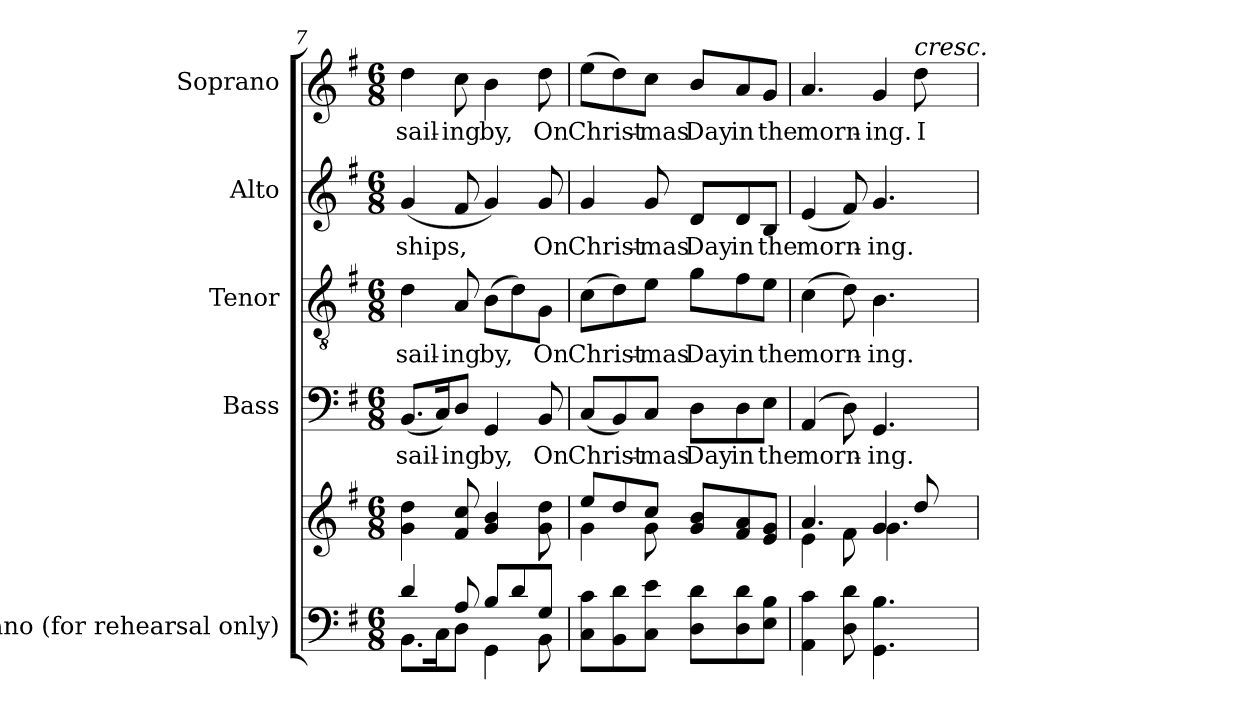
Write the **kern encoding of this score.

**kern	**kern	**kern	**text	**kern	**text	**kern	**text	**kern	**text
*part5	*part5	*part4	*part4	*part3	*part3	*part2	*part2	*part1	*part1
*staff6	*staff5	*staff4	*staff4	*staff3	*staff3	*staff2	*staff2	*staff1	*staff1
*I"Piano (for rehearsal only)	*	*I"Bass	*	*I"Tenor	*	*I"Alto	*	*I"Soprano	*
*I'Pno.	*	*I'B.	*	*I'T.	*	*I'A.	*	*I'S.	*
*clefF4	*clefG2	*clefF4	*	*clefGv2	*	*clefG2	*	*clefG2	*
*	*	*	*	*ITrd7c12	*	*	*	*	*
*k[f#]	*k[f#]	*k[f#]	*	*k[f#]	*	*k[f#]	*	*k[f#]	*
*G:	*G:	*G:	*	*G:	*	*G:	*	*G:	*
*M6/8	*M6/8	*M6/8	*	*M6/8	*	*M6/8	*	*M6/8	*
=7	=7	=7	=7	=7	=7	=7	=7	=7	=7
*^	*	*	*	*	*	*	*	*	*
!	!	!	!	!LO:LY:b:color=#000000	!	!	!	!	!	!
!	!	!	!	!	!	!LO:LY:b:color=#000000	!	!	!	!
!	!	!	!	!	!	!	!	!LO:LY:b:color=#000000	!	!
!	!	!	!	!	!	!	!	!	!	!LO:LY:b:color=#000000
4di/	8.BBi\L	4gi\ 4ddi	(8.BBi/L	sail-	4Di\	sail-	(4gi/	ships,	4ddi\	sail-
.	16Ci\K	.	16Ci/K)	.	.	.	.	.	.	.
!	!	!	!	!LO:LY:b:color=#000000	!	!	!	!	!	!
!	!	!	!	!	!	!LO:LY:b:color=#000000	!	!	!	!
!	!	!	!	!	!	!	!	!	!	!LO:LY:b:color=#000000
8Ai/	8Di\J	8f#i/ 8cci	8Di/J	-ing	8AAi/	-ing	8f#i/	.	8cci\	-ing
!	!	!	!	!LO:LY:b:color=#000000	!	!	!	!	!	!
!	!	!	!	!	!	!LO:LY:b:color=#000000	!	!	!	!
!	!	!	!	!	!	!	!	!	!	!LO:LY:b:color=#000000
8Bi/L	4GGi\	4gi/ 4bi	4GGi/	by,	(8BBi\L	by,	4gi/)	.	4bi\	by,
8di/	.	.	.	.	8Di\)	.	.	.	.	.
!	!	!	!	!LO:LY:b:color=#000000	!	!	!	!	!	!
!	!	!	!	!	!	!LO:LY:b:color=#000000	!	!	!	!
!	!	!	!	!	!	!	!	!LO:LY:b:color=#000000	!	!
!	!	!	!	!	!	!	!	!	!	!LO:LY:b:color=#000000
8Gi/J	8BBi\	8gi\ 8ddi	8BBi/	On	8GGi\J	On	8gi/	On	8ddi\	On
*v	*v	*	*	*	*	*	*	*	*	*
=8	=8	=8	=8	=8	=8	=8	=8	=8	=8
*	*^	*	*	*	*	*	*	*	*
*^	*	*	*	*	*	*	*	*	*	*
!	!	!	!	!	!LO:LY:b:color=#000000	!	!	!	!	!	!
*v	*v	*	*	*	*	*	*	*	*	*	*
*^	*	*	*	*	*	*	*	*	*	*
!	!	!	!	!	!	!	!LO:LY:b:color=#000000	!	!	!	!
*v	*v	*	*	*	*	*	*	*	*	*	*
*^	*	*	*	*	*	*	*	*	*	*
!	!	!	!	!	!	!	!	!	!LO:LY:b:color=#000000	!	!
*v	*v	*	*	*	*	*	*	*	*	*	*
*^	*	*	*	*	*	*	*	*	*	*
!	!	!	!	!	!	!	!	!	!	!	!LO:LY:b:color=#000000
*v	*v	*	*	*	*	*	*	*	*	*	*
8Ci\ 8ciL	8eei/L	4gi\	(8Ci/L	Christ-	(8Ci\L	Christ-	4gi/	Christ-	(8eei\L	Christ-
8BBi\ 8di	8ddi/	.	8BBi/)	.	8Di\)	.	.	.	8ddi\)	.
!	!	!	!	!LO:LY:b:color=#000000	!	!	!	!	!	!
!	!	!	!	!	!	!LO:LY:b:color=#000000	!	!	!	!
!	!	!	!	!	!	!	!	!LO:LY:b:color=#000000	!	!
!	!	!	!	!	!	!	!	!	!	!LO:LY:b:color=#000000
8Ci\ 8eiJ	8cci/J	8gi\	8Ci/J	-mas	8Ei\J	-mas	8gi/	-mas	8cci\J	-mas
!	!	!	!	!LO:LY:b:color=#000000	!	!	!	!	!	!
!	!	!	!	!	!	!LO:LY:b:color=#000000	!	!	!	!
!	!	!	!	!	!	!	!	!LO:LY:b:color=#000000	!	!
!	!	!	!	!	!	!	!	!	!	!LO:LY:b:color=#000000
8Di\ 8diL	8gi/ 8biL	4.ryy	8Di\L	Day	8Gi\L	Day	8di/L	Day	8bi/L	Day
!	!	!	!	!LO:LY:b:color=#000000	!	!	!	!	!	!
!	!	!	!	!	!	!LO:LY:b:color=#000000	!	!	!	!
!	!	!	!	!	!	!	!	!LO:LY:b:color=#000000	!	!
!	!	!	!	!	!	!	!	!	!	!LO:LY:b:color=#000000
8Di\ 8di	8f#i/ 8ai	.	8Di\	in	8F#i\	in	8di/	in	8ai/	in
!	!	!	!	!LO:LY:b:color=#000000	!	!	!	!	!	!
!	!	!	!	!	!	!LO:LY:b:color=#000000	!	!	!	!
!	!	!	!	!	!	!	!	!LO:LY:b:color=#000000	!	!
!	!	!	!	!	!	!	!	!	!	!LO:LY:b:color=#000000
8Ei\ 8BiJ	8ei/ 8giJ	.	8Ei\J	the	8Ei\J	the	8Bi/J	the	8gi/J	the
!!LO:PB:g=z
=9	=9	=9	=9	=9	=9	=9	=9	=9	=9	=9
!	!	!	!	!LO:LY:b:color=#000000	!	!	!	!	!	!
!	!	!	!	!	!	!LO:LY:b:color=#000000	!	!	!	!
!	!	!	!	!	!	!	!	!LO:LY:b:color=#000000	!	!
!	!	!	!	!	!	!	!	!	!	!LO:LY:b:color=#000000
4AAi\ 4ci	4.ai/	4ei\	(4AAi/	morn-	(4Ci\	morn-	(4ei/	morn-	4.ai/	morn-
8Di\ 8di	.	8f#i\	8Di\)	.	8Di\)	.	8f#i/)	.	.	.
!	!	!	!	!LO:LY:b:color=#000000	!	!	!	!	!	!
!	!	!	!	!	!	!LO:LY:b:color=#000000	!	!	!	!
!	!	!	!	!	!	!	!	!LO:LY:b:color=#000000	!	!
!	!	!	!	!	!	!	!	!	!	!LO:LY:b:color=#000000
4.GGi\ 4.Bi	4gi/	4.gi\	4.GGi/	-ing.	4.BBi\	-ing.	4.gi/	-ing.	4gi/	-ing.
!	!	!	!	!	!	!	!	!	!LO:TX:a:i:t=cresc.	!
!	!	!	!	!	!	!	!	!	!	!LO:LY:b:color=#000000
.	8ddi/	.	.	.	.	.	.	.	8ddi\	I
*	*v	*v	*	*	*	*	*	*	*	*
=	=	=	=	=	=	=	=	=	=
*-	*-	*-	*-	*-	*-	*-	*-	*-	*-
